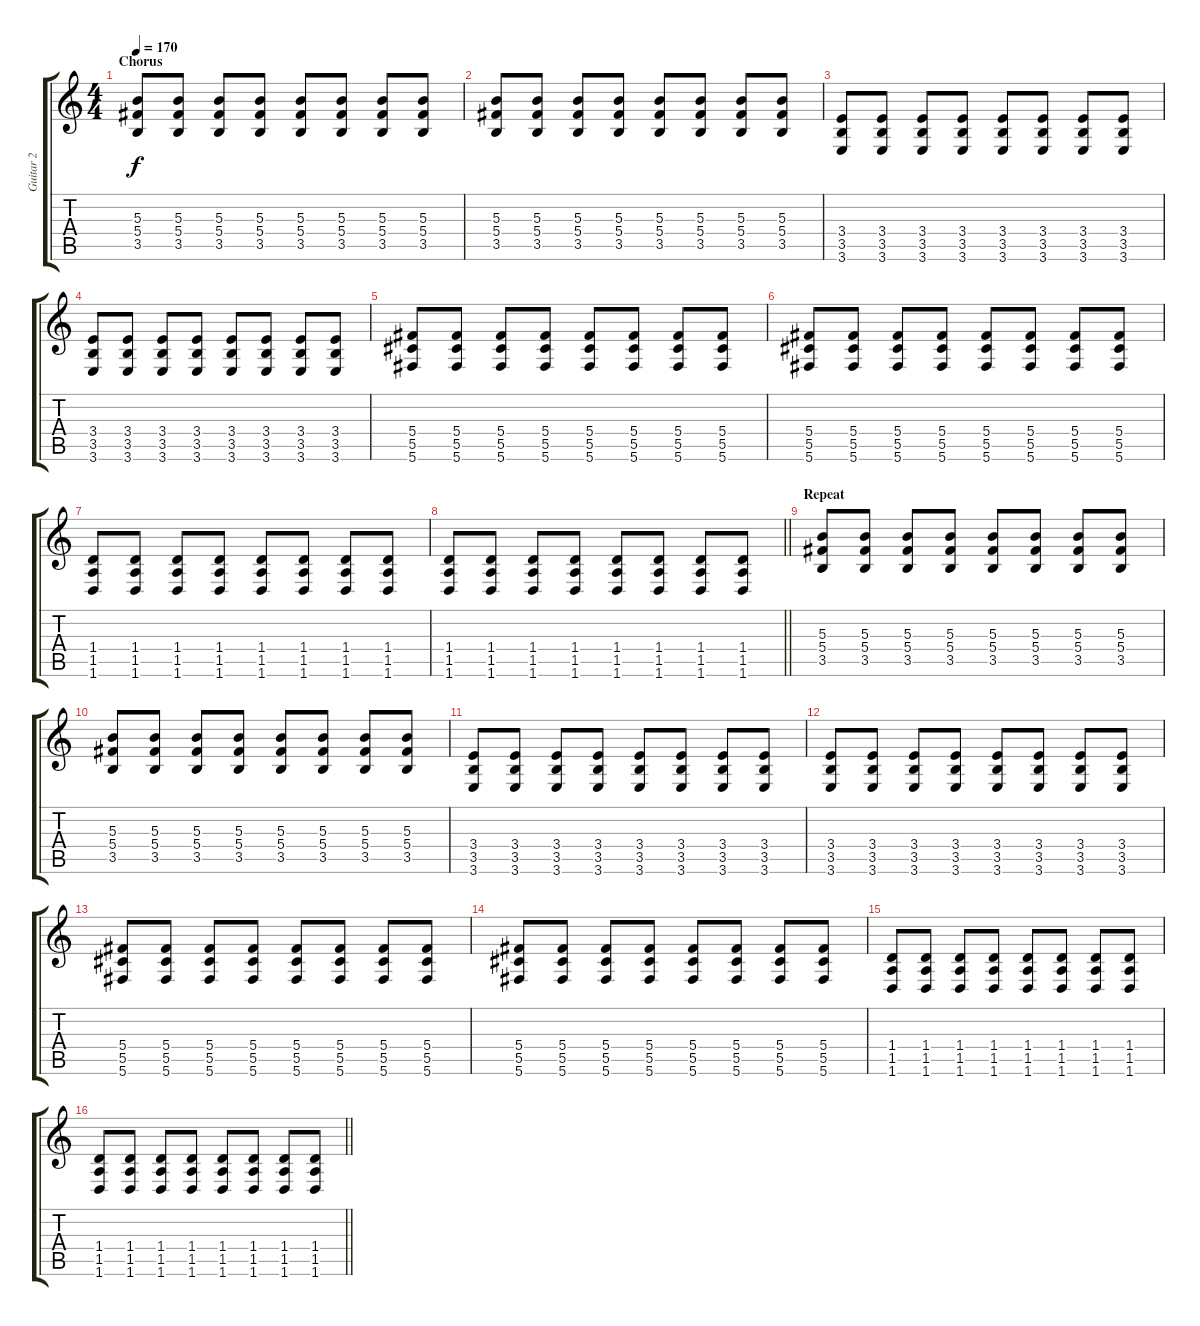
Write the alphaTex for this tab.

\track ("Guitar 2" "Guitar 2") {instrument distortionguitar}
\staff {score tabs}
\tuning (Eb4 Bb3 Gb3 Db3 Ab2 Db2) {hide}
\ts (4 4)
\section ("" "Chorus")
\tempo 170
\clef g2
\ks c
(5.3 5.4 3.5).8{dy f volume 10} (5.3 5.4 3.5).8 (5.3 5.4 3.5).8 (5.3 5.4 3.5).8 (5.3 5.4 3.5).8 (5.3 5.4 3.5).8 (5.3 5.4 3.5).8 (5.3 5.4 3.5).8 |
(5.3 5.4 3.5).8 (5.3 5.4 3.5).8 (5.3 5.4 3.5).8 (5.3 5.4 3.5).8 (5.3 5.4 3.5).8 (5.3 5.4 3.5).8 (5.3 5.4 3.5).8 (5.3 5.4 3.5).8 |
(3.4 3.5 3.6).8 (3.4 3.5 3.6).8 (3.4 3.5 3.6).8 (3.4 3.5 3.6).8 (3.4 3.5 3.6).8 (3.4 3.5 3.6).8 (3.4 3.5 3.6).8 (3.4 3.5 3.6).8 |
(3.4 3.5 3.6).8 (3.4 3.5 3.6).8 (3.4 3.5 3.6).8 (3.4 3.5 3.6).8 (3.4 3.5 3.6).8 (3.4 3.5 3.6).8 (3.4 3.5 3.6).8 (3.4 3.5 3.6).8 |
(5.4 5.5 5.6).8 (5.4 5.5 5.6).8 (5.4 5.5 5.6).8 (5.4 5.5 5.6).8 (5.4 5.5 5.6).8 (5.4 5.5 5.6).8 (5.4 5.5 5.6).8 (5.4 5.5 5.6).8 |
(5.4 5.5 5.6).8 (5.4 5.5 5.6).8 (5.4 5.5 5.6).8 (5.4 5.5 5.6).8 (5.4 5.5 5.6).8 (5.4 5.5 5.6).8 (5.4 5.5 5.6).8 (5.4 5.5 5.6).8 |
(1.4 1.5 1.6).8 (1.4 1.5 1.6).8 (1.4 1.5 1.6).8 (1.4 1.5 1.6).8 (1.4 1.5 1.6).8 (1.4 1.5 1.6).8 (1.4 1.5 1.6).8 (1.4 1.5 1.6).8 |
\barLineRight lightlight
(1.4 1.5 1.6).8 (1.4 1.5 1.6).8 (1.4 1.5 1.6).8 (1.4 1.5 1.6).8 (1.4 1.5 1.6).8 (1.4 1.5 1.6).8 (1.4 1.5 1.6).8 (1.4 1.5 1.6).8 |
\section ("" "Repeat")
(5.3 5.4 3.5).8 (5.3 5.4 3.5).8 (5.3 5.4 3.5).8 (5.3 5.4 3.5).8 (5.3 5.4 3.5).8 (5.3 5.4 3.5).8 (5.3 5.4 3.5).8 (5.3 5.4 3.5).8 |
(5.3 5.4 3.5).8 (5.3 5.4 3.5).8 (5.3 5.4 3.5).8 (5.3 5.4 3.5).8 (5.3 5.4 3.5).8 (5.3 5.4 3.5).8 (5.3 5.4 3.5).8 (5.3 5.4 3.5).8 |
(3.4 3.5 3.6).8 (3.4 3.5 3.6).8 (3.4 3.5 3.6).8 (3.4 3.5 3.6).8 (3.4 3.5 3.6).8 (3.4 3.5 3.6).8 (3.4 3.5 3.6).8 (3.4 3.5 3.6).8 |
(3.4 3.5 3.6).8 (3.4 3.5 3.6).8 (3.4 3.5 3.6).8 (3.4 3.5 3.6).8 (3.4 3.5 3.6).8 (3.4 3.5 3.6).8 (3.4 3.5 3.6).8 (3.4 3.5 3.6).8 |
(5.4 5.5 5.6).8 (5.4 5.5 5.6).8 (5.4 5.5 5.6).8 (5.4 5.5 5.6).8 (5.4 5.5 5.6).8 (5.4 5.5 5.6).8 (5.4 5.5 5.6).8 (5.4 5.5 5.6).8 |
(5.4 5.5 5.6).8 (5.4 5.5 5.6).8 (5.4 5.5 5.6).8 (5.4 5.5 5.6).8 (5.4 5.5 5.6).8 (5.4 5.5 5.6).8 (5.4 5.5 5.6).8 (5.4 5.5 5.6).8 |
(1.4 1.5 1.6).8 (1.4 1.5 1.6).8 (1.4 1.5 1.6).8 (1.4 1.5 1.6).8 (1.4 1.5 1.6).8 (1.4 1.5 1.6).8 (1.4 1.5 1.6).8 (1.4 1.5 1.6).8 |
\barLineRight lightlight
(1.4 1.5 1.6).8 (1.4 1.5 1.6).8 (1.4 1.5 1.6).8 (1.4 1.5 1.6).8 (1.4 1.5 1.6).8 (1.4 1.5 1.6).8 (1.4 1.5 1.6).8 (1.4 1.5 1.6).8
